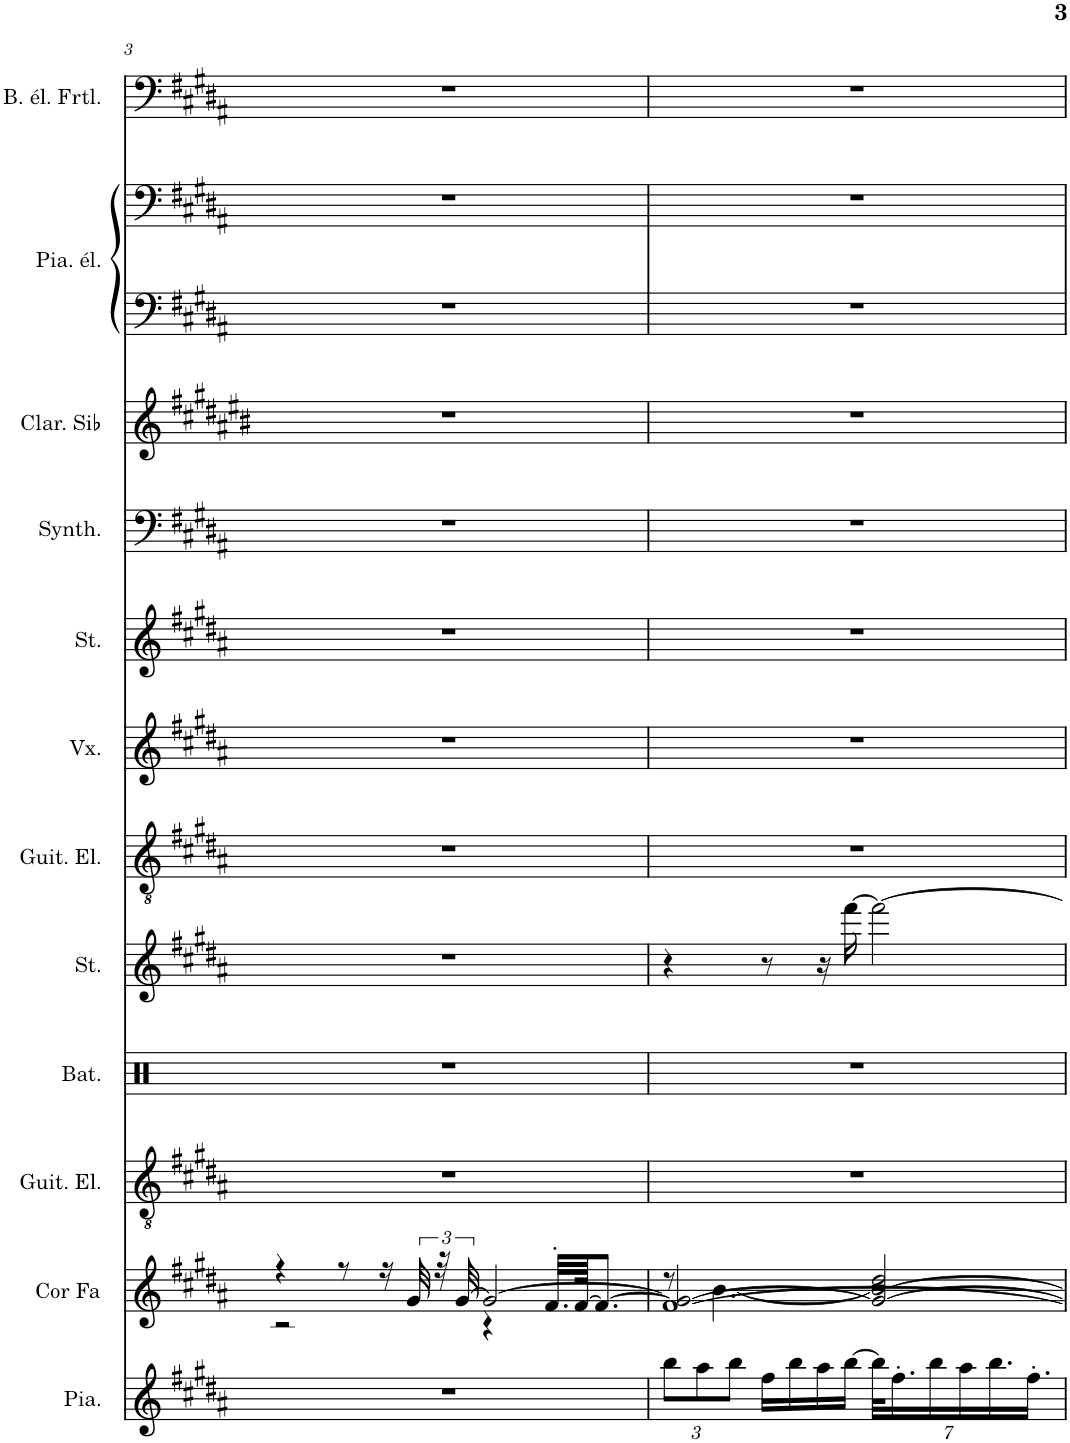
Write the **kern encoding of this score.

**kern	**kern	**kern	**kern	**kern	**kern	**kern	**kern	**kern	**kern	**kern	**kern	**kern
*part12	*part11	*part10	*part9	*part8	*part7	*part6	*part5	*part4	*part3	*part2	*part2	*part1
*staff13	*staff12	*staff11	*staff10	*staff9	*staff8	*staff7	*staff6	*staff5	*staff4	*staff3	*staff2	*staff1
*I"Piano, Bright Acoustic Piano	*I"Cor en Fa, French Horn	*I"Guitare électrique, Electric Guitar (clean)	*I"Batterie, Drums	*I"Cordes, String Ensemble 2	*I"Guitare électrique, Electric Guitar (clean)	*I"Voix, Voice Oohs	*I"Cordes, String Ensemble 2	*I"Synthétiseur d'instruments à cordes, Synth Strings 1	*I"Clarinette en Sib	*I"Piano électrique, Electric Piano 2	*	*I"Basse électrique fretless, Fretless Bass
*I'Pia.	*I'Cor Fa	*I'Guit. El.	*I'Bat.	*I'St.	*I'Guit. El.	*I'Vx.	*I'St.	*I'Synth.	*I'Clar. Sib	*I'Pia. él.	*	*I'B. él. Frtl.
!!LO:PB:g=z
*clefG2	*clefG2	*clefGv2	*clefX	*clefG2	*clefGv2	*clefG2	*clefG2	*clefF4	*clefG2	*clefF4	*clefF4	*clefF4
*	*Trd4c7	*	*	*	*	*	*	*	*Trd1c2	*	*	*Trd7c12
*k[f#c#g#d#a#]	*k[f#c#g#d#a#]	*k[f#c#g#d#a#]	*k[]	*k[f#c#g#d#a#]	*k[f#c#g#d#a#]	*k[f#c#g#d#a#]	*k[f#c#g#d#a#]	*k[f#c#g#d#a#]	*k[f#c#g#d#a#e#b#]	*k[f#c#g#d#a#]	*k[f#c#g#d#a#]	*k[f#c#g#d#a#]
*M4/4	*M4/4	*M4/4	*M4/4	*M4/4	*M4/4	*M4/4	*M4/4	*M4/4	*M4/4	*M4/4	*M4/4	*M4/4
=3	=3	=3	=3	=3	=3	=3	=3	=3	=3	=3	=3	=3
*	*^	*	*	*	*	*	*	*	*	*	*	*
1r	4r	2r	1r	1r	1r	1r	1r	1r	1r	1r	1r	1r	1r
.	8r	.	.	.	.	.	.	.	.	.	.	.	.
.	16r	.	.	.	.	.	.	.	.	.	.	.	.
.	48g#/	.	.	.	.	.	.	.	.	.	.	.	.
.	48r	.	.	.	.	.	.	.	.	.	.	.	.
.	[48g#/	.	.	.	.	.	.	.	.	.	.	.	.
.	2g#/_	4r	.	.	.	.	.	.	.	.	.	.	.
.	.	32.f#'/LLL	.	.	.	.	.	.	.	.	.	.	.
.	.	[64f#/JJK	.	.	.	.	.	.	.	.	.	.	.
.	.	8.f#/J_	.	.	.	.	.	.	.	.	.	.	.
*	*v	*v	*	*	*	*	*	*	*	*	*	*	*
=4	=4	=4	=4	=4	=4	=4	=4	=4	=4	=4	=4	=4
*Xbrackettup	*	*	*	*	*	*	*	*	*	*	*	*
*	*^	*	*	*	*	*	*	*	*	*	*	*
*	*	*^	*	*	*	*	*	*	*	*	*	*	*
12bb\L	2g#/_	8r	1f#_	1r	1r	4r	1r	1r	1r	1r	1r	1r	1r	1r
12aa#\	.	.	.	.	.	.	.	.	.	.	.	.	.	.
.	.	[4.b\	.	.	.	.	.	.	.	.	.	.	.	.
12bb\J	.	.	.	.	.	.	.	.	.	.	.	.	.	.
16ff#\LL	.	.	.	.	.	8r	.	.	.	.	.	.	.	.
16bb\	.	.	.	.	.	.	.	.	.	.	.	.	.	.
16aa#\	.	.	.	.	.	16r	.	.	.	.	.	.	.	.
[16bb\JJ	.	.	.	.	.	[16fff#\	.	.	.	.	.	.	.	.
28bb\KLL]	2g#/_ 2b/_ 2dd#/	2r	.	.	.	2fff#\_	.	.	.	.	.	.	.	.
14.ff#'\	.	.	.	.	.	.	.	.	.	.	.	.	.	.
14bb\	.	.	.	.	.	.	.	.	.	.	.	.	.	.
14aa#\	.	.	.	.	.	.	.	.	.	.	.	.	.	.
14.bb\	.	.	.	.	.	.	.	.	.	.	.	.	.	.
14.ff#'\JJ	.	.	.	.	.	.	.	.	.	.	.	.	.	.
*	*v	*v	*v	*	*	*	*	*	*	*	*	*	*	*
=	=	=	=	=	=	=	=	=	=	=	=	=
*-	*-	*-	*-	*-	*-	*-	*-	*-	*-	*-	*-	*-
